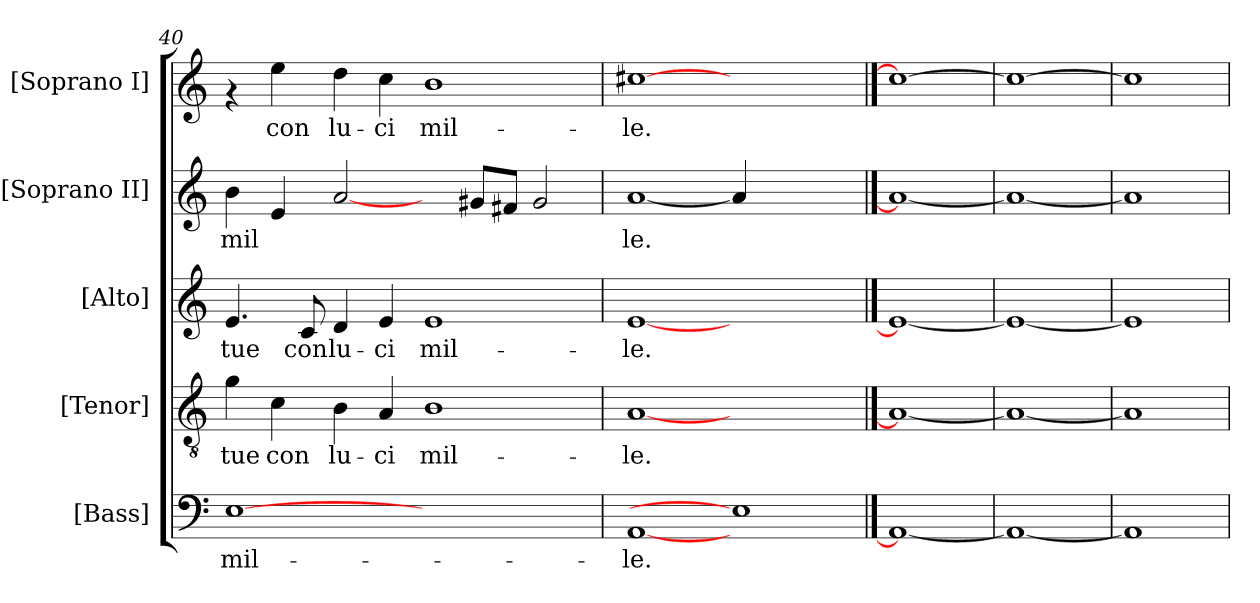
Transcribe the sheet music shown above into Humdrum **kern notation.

**kern	**text	**kern	**text	**kern	**text	**kern	**text	**kern	**text
*part5	*part5	*part4	*part4	*part3	*part3	*part2	*part2	*part1	*part1
*staff5	*staff5	*staff4	*staff4	*staff3	*staff3	*staff2	*staff2	*staff1	*staff1
*I"[Bass]	*	*I"[Tenor]	*	*I"[Alto]	*	*I"[Soprano II]	*	*I"[Soprano I]	*
*clefF4	*	*clefGv2	*	*clefG2	*	*clefG2	*	*clefG2	*
*k[]	*	*k[]	*	*k[]	*	*k[]	*	*k[]	*
*C:	*	*C:	*	*C:	*	*C:	*	*C:	*
=40	=40	=40	=40	=40	=40	=40	=40	=40	=40
!	!LO:LY:b:cj	!	!LO:LY:b:cj	!	!LO:LY:b:cj	!	!LO:LY:b:cj	!	!
[1E	mil-	4g\	tue	4.e/	tue	4b\	mil-	4rf	.
!	!	!	!LO:LY:b:cj	!	!	!	!LO:LY:b:cj	!	!LO:LY:b:cj
.	.	4c\	con	.	.	4e/	--	4ee\	con
!	!	!	!	!	!LO:LY:b:cj	!	!	!	!
.	.	.	.	8c/	con	.	.	.	.
!	!	!	!LO:LY:b:cj	!	!LO:LY:b:cj	!	!LO:LY:b:cj	!	!LO:LY:b:cj
.	.	4B\	lu-	4d/	lu-	[2a/	--	4dd\	lu-
!	!	!	!LO:LY:b:cj	!	!LO:LY:b:cj	!	!	!	!LO:LY:b:cj
.	.	4A/	-ci	4e/	-ci	.	.	4cc\	-ci
!	!	!	!LO:LY:b:cj	!	!LO:LY:b:cj	!	!	!	!LO:LY:b:cj
1ryy	.	1B	mil-	1e	mil-	4ryy	.	1b	mil-
!	!	!	!	!	!	!	!LO:LY:b:cj	!	!
.	.	.	.	.	.	8g#X/L	--	.	.
!	!	!	!	!	!	!	!LO:LY:b:cj	!	!
.	.	.	.	.	.	8f#X/J	--	.	.
!	!	!	!	!	!	!	!LO:LY:b:cj	!	!
.	.	.	.	.	.	2g#/	--	.	.
=41	=41	=41	=41	=41	=41	=41	=41	=41	=41
!	!LO:LY:b:cj	!	!LO:LY:b:cj	!	!LO:LY:b:cj	!	!LO:LY:b:cj	!	!LO:LY:b:cj
[1AA	-le.	[1A	-le.	[1e	-le.	[1a	-le.	[1cc#X	-le.
1E]	.	1ryy	.	1ryy	.	4a/]	.	1ryy	.
.	.	.	.	.	.	2.ryy	.	.	.
==42	==42	==42	==42	==42	==42	==42	==42	==42	==42
1AA_	.	1A_	.	1e_	.	1a_	.	1cc#_	.
=43	=43	=43	=43	=43	=43	=43	=43	=43	=43
1AA_	.	1A_	.	1e_	.	1a_	.	1cc#_	.
=44	=44	=44	=44	=44	=44	=44	=44	=44	=44
1AA]	.	1A]	.	1e]	.	1a]	.	1cc#]	.
=	=	=	=	=	=	=	=	=	=
*-	*-	*-	*-	*-	*-	*-	*-	*-	*-
